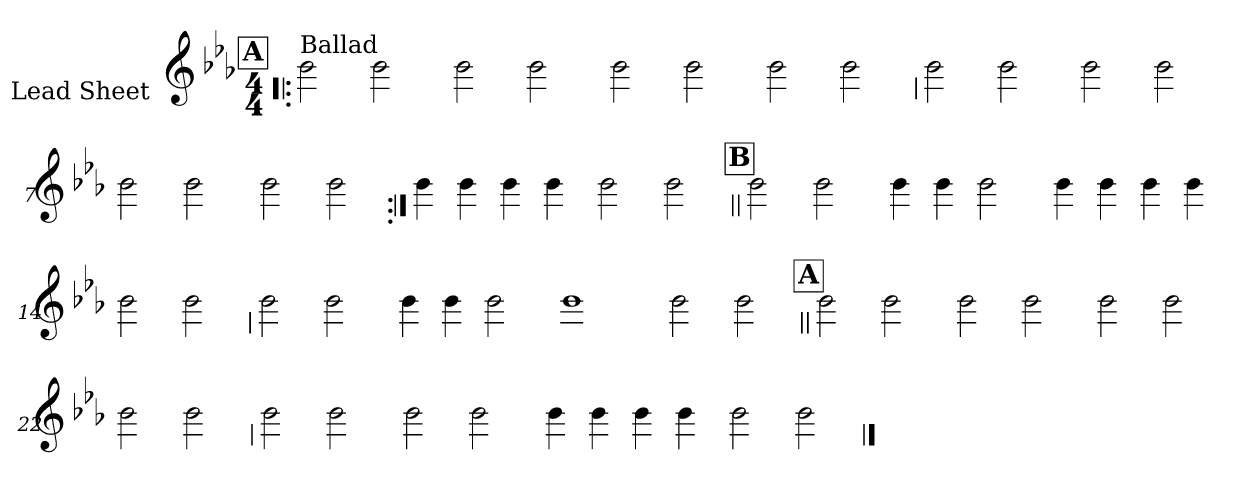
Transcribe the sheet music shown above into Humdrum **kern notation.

**kern
*part1
*staff1
*I"Lead Sheet
*stria0
*clefG2
*k[b-e-a-]
*E-:
*M4/4
!!LO:REH:place=s1:a:t=A
=1!|:
!LO:TX:a:t=Ballad
2b-
2b-
=2-
2b-
2b-
=3-
2b-
2b-
=4-
2b-
2b-
!!LO:LB:g=z
=5
2b-
2b-
=6-
2b-
2b-
=7-
2b-
2b-
=8-
2b-
2b-
!!LO:LB:g=z
=9:|!
4b-
4b-
4b-
4b-
=10-
2b-
2b-
!!LO:LB:g=z
!!LO:REH:place=s1:a:t=B
=11||
2b-
2b-
=12-
4b-
4b-
2b-
=13-
4b-
4b-
4b-
4b-
=14-
2b-
2b-
!!LO:LB:g=z
=15
2b-
2b-
=16-
4b-
4b-
2b-
=17-
1b-
=18-
2b-
2b-
!!LO:LB:g=z
!!LO:REH:place=s1:a:t=A
=19||
2b-
2b-
=20-
2b-
2b-
=21-
2b-
2b-
=22-
2b-
2b-
!!LO:LB:g=z
=23
2b-
2b-
=24-
2b-
2b-
=25-
4b-
4b-
4b-
4b-
=26-
2b-
2b-
==
*-
